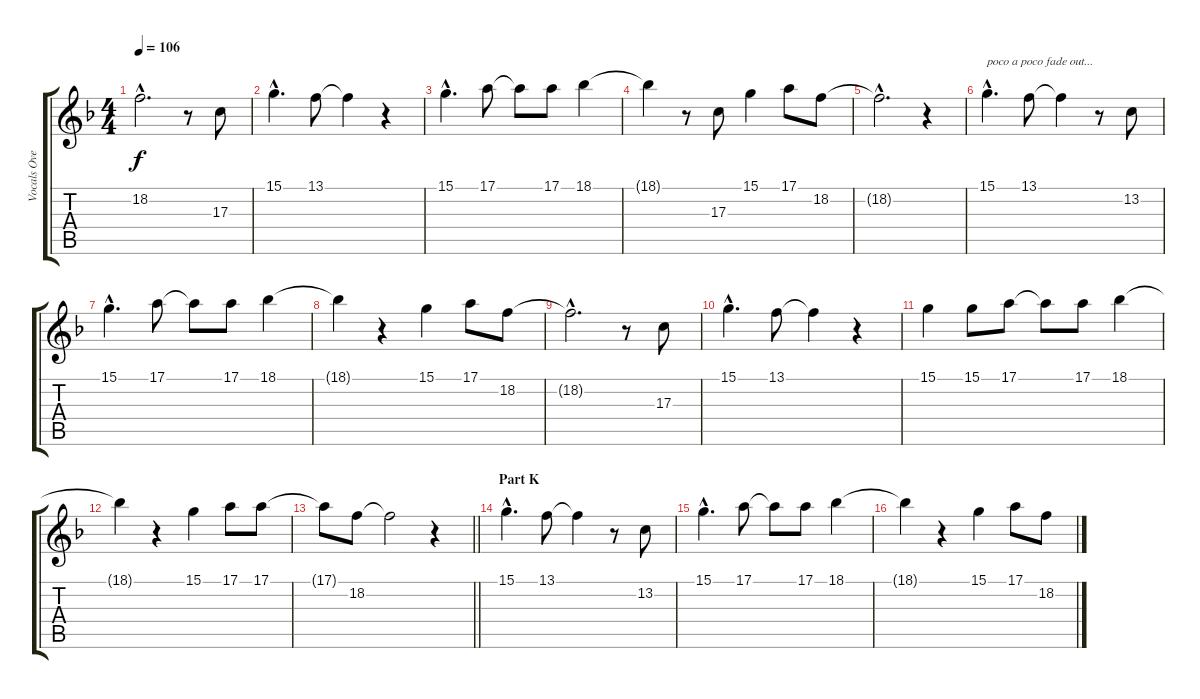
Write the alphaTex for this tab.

\track ("Vocals Overdub" "Vocals Ove") {instrument trumpet}
\staff {score tabs}
\tuning (E4 B3 G3 D3 A2 E2) {hide}
\ts (4 4)
\tempo 106
\clef g2
\ks f
18.2{hac t}.2{d dy f} r.8 17.3.8 |
15.1{hac}.4{d} 13.1.8 13.1{t}.4 r.4 |
15.1{hac}.4{d} 17.1.8 17.1{t}.8 17.1.8 18.1.4 |
18.1{t}.4 r.8 17.3.8 15.1.4 17.1.8 18.2.8 |
18.2{hac t}.2{d} r.4 |
15.1{hac}.4{d txt "poco a poco fade out..."} 13.1.8 13.1{t}.4 r.8 13.2.8 |
15.1{hac}.4{d volume 15} 17.1.8 17.1{t}.8 17.1.8 18.1.4 |
18.1{t}.4{volume 14} r.4 15.1.4 17.1.8 18.2.8 |
18.2{hac t}.2{d volume 13} r.8 17.3.8 |
15.1{hac}.4{d volume 12} 13.1.8 13.1{t}.4 r.4 |
15.1.4{volume 11} 15.1.8 17.1.8 17.1{t}.8 17.1.8 18.1.4 |
18.1{t}.4{volume 10} r.4 15.1.4 17.1.8 17.1.8 |
\barLineRight lightlight
17.1{t}.8{volume 9} 18.2.8 18.2{t}.2 r.4 |
\section ("" "Part K")
15.1{hac}.4{d volume 8} 13.1.8 13.1{t}.4 r.8 13.2.8 |
15.1{hac}.4{d volume 7} 17.1.8 17.1{t}.8 17.1.8 18.1.4 |
18.1{t}.4{volume 6} r.4 15.1.4 17.1.8 18.2.8
